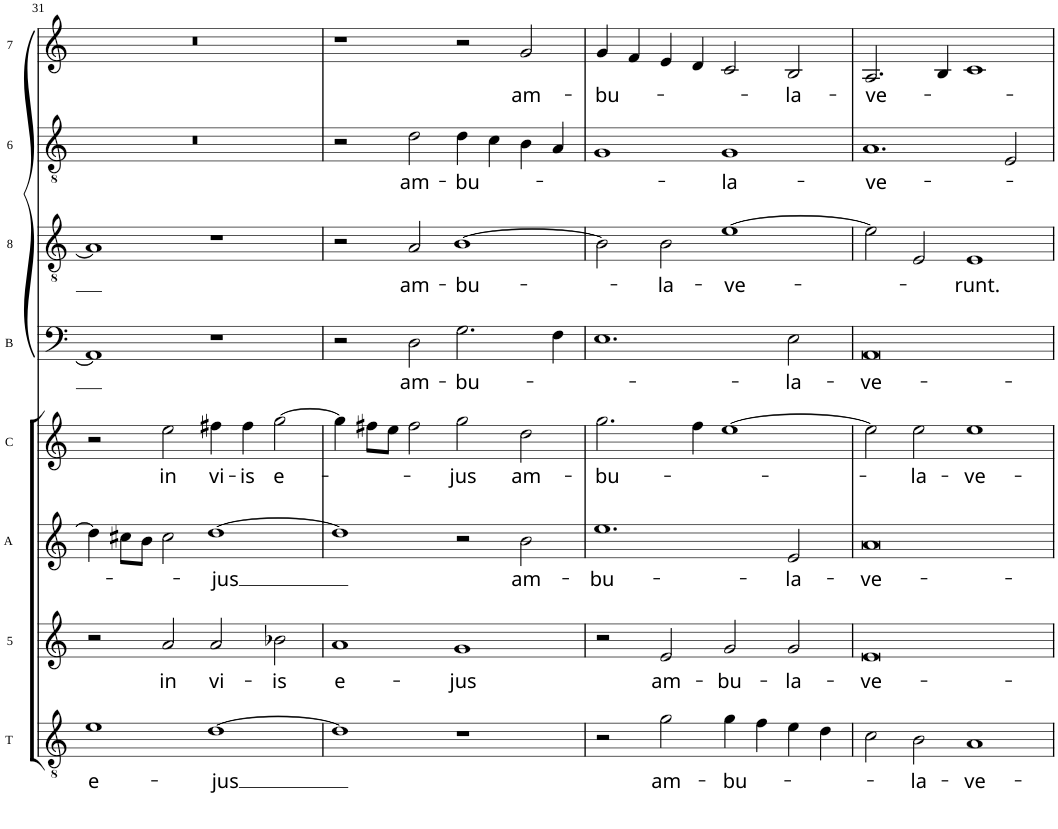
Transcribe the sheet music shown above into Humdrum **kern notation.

**kern	**text	**kern	**text	**kern	**text	**kern	**text	**kern	**text	**kern	**text	**kern	**text	**kern	**text
*part8	*part8	*part7	*part7	*part6	*part6	*part5	*part5	*part4	*part4	*part3	*part3	*part2	*part2	*part1	*part1
*staff8	*staff8	*staff7	*staff7	*staff6	*staff6	*staff5	*staff5	*staff4	*staff4	*staff3	*staff3	*staff2	*staff2	*staff1	*staff1
*I"Tenor	*	*I"Quinta	*	*I"Altus	*	*I"Cantus	*	*I"Basis	*	*I"Octava	*	*I"Sexta	*	*I"Septima	*
*I'T	*	*	*	*I'A	*	*I'C	*	*I'B	*	*	*	*	*	*	*
!!LO:PB:g=z
*clefGv2	*	*clefG2	*	*clefG2	*	*clefG2	*	*clefF4	*	*clefGv2	*	*clefGv2	*	*clefG2	*
*k[]	*	*k[]	*	*k[]	*	*k[]	*	*k[]	*	*k[]	*	*k[]	*	*k[]	*
*M4/2	*	*M4/2	*	*M4/2	*	*M4/2	*	*M4/2	*	*M4/2	*	*M4/2	*	*M4/2	*
=31	=31	=31	=31	=31	=31	=31	=31	=31	=31	=31	=31	=31	=31	=31	=31
!	!LO:LY:b	!	!	!	!	!	!	!	!	!	!	!	!	!	!
1e	e-	2r	.	4dd\]	.	2r	.	1AA]	.	1A]	.	0r	.	0r	.
.	.	.	.	8cc#X\L	.	.	.	.	.	.	.	.	.	.	.
.	.	.	.	8b\J	.	.	.	.	.	.	.	.	.	.	.
!	!	!	!LO:LY:b	!	!	!	!LO:LY:b	!	!	!	!	!	!	!	!
.	.	2a/	in	2cc#\	.	2ee\	in	.	.	.	.	.	.	.	.
!	!LO:LY:b	!	!LO:LY:b	!	!LO:LY:b	!	!LO:LY:b	!	!	!	!	!	!	!	!
[1d	-jus	2a/	vi-	[1dd	-jus	4ff#X\	vi-	1r	.	1r	.	.	.	.	.
!	!	!	!	!	!	!	!LO:LY:b	!	!	!	!	!	!	!	!
.	.	.	.	.	.	4ff#\	-is	.	.	.	.	.	.	.	.
!	!	!	!LO:LY:b	!	!	!	!LO:LY:b	!	!	!	!	!	!	!	!
.	.	2b-X\	-is	.	.	[2gg\	e-	.	.	.	.	.	.	.	.
=32	=32	=32	=32	=32	=32	=32	=32	=32	=32	=32	=32	=32	=32	=32	=32
!	!	!	!LO:LY:b	!	!	!	!	!	!	!	!	!	!	!	!
1d]	.	1a	e-	1dd]	.	4gg\]	.	2r	.	2r	.	2r	.	1r	.
.	.	.	.	.	.	8ff#X\L	.	.	.	.	.	.	.	.	.
.	.	.	.	.	.	8ee\J	.	.	.	.	.	.	.	.	.
!	!	!	!	!	!	!	!	!	!LO:LY:b	!	!LO:LY:b	!	!LO:LY:b	!	!
.	.	.	.	.	.	2ff#\	.	2D\	am-	2A/	am-	2d\	am-	.	.
!	!	!	!LO:LY:b	!	!	!	!LO:LY:b	!	!LO:LY:b	!	!LO:LY:b	!	!LO:LY:b	!	!
1r	.	1g	-jus	2r	.	2gg\	-jus	2.G\	-bu-	[1B	-bu-	4d\	-bu-	2r	.
.	.	.	.	.	.	.	.	.	.	.	.	4c\	.	.	.
!	!	!	!	!	!LO:LY:b	!	!LO:LY:b	!	!	!	!	!	!	!	!LO:LY:b
.	.	.	.	2b\	am-	2dd\	am-	.	.	.	.	4B\	.	2g/	am-
.	.	.	.	.	.	.	.	4F\	.	.	.	4A/	.	.	.
=33	=33	=33	=33	=33	=33	=33	=33	=33	=33	=33	=33	=33	=33	=33	=33
!	!	!	!	!	!LO:LY:b	!	!LO:LY:b	!	!	!	!	!	!	!	!LO:LY:b
2r	.	2r	.	1.ee	-bu-	2.gg\	-bu-	1.E	.	2B\]	.	1G	.	4g/	-bu-
.	.	.	.	.	.	.	.	.	.	.	.	.	.	4f/	.
!	!LO:LY:b	!	!LO:LY:b	!	!	!	!	!	!	!	!LO:LY:b	!	!	!	!
2g\	am-	2e/	am-	.	.	.	.	.	.	2B\	-la-	.	.	4e/	.
.	.	.	.	.	.	4ff\	.	.	.	.	.	.	.	4d/	.
!	!LO:LY:b	!	!LO:LY:b	!	!	!	!	!	!	!	!LO:LY:b	!	!LO:LY:b	!	!
4g\	-bu-	2g/	-bu-	.	.	[1ee	.	.	.	[1e	-ve-	1G	-la-	2c/	.
4f\	.	.	.	.	.	.	.	.	.	.	.	.	.	.	.
!	!	!	!LO:LY:b	!	!LO:LY:b	!	!	!	!LO:LY:b	!	!	!	!	!	!LO:LY:b
4e\	.	2g/	-la-	2e/	-la-	.	.	2E\	-la-	.	.	.	.	2B/	-la-
4d\	.	.	.	.	.	.	.	.	.	.	.	.	.	.	.
=34	=34	=34	=34	=34	=34	=34	=34	=34	=34	=34	=34	=34	=34	=34	=34
!	!	!	!LO:LY:b	!	!LO:LY:b	!	!	!	!LO:LY:b	!	!	!	!LO:LY:b	!	!LO:LY:b
2c\	.	0e	-ve-	0a	-ve-	2ee\]	.	0AA	-ve-	2e\]	.	1.A	-ve-	2.A/	-ve-
!	!LO:LY:b	!	!	!	!	!	!LO:LY:b	!	!	!	!	!	!	!	!
2B\	-la-	.	.	.	.	2ee\	-la-	.	.	2E/	.	.	.	.	.
.	.	.	.	.	.	.	.	.	.	.	.	.	.	4B/	.
!	!LO:LY:b	!	!	!	!	!	!LO:LY:b	!	!	!	!LO:LY:b	!	!	!	!
1A	-ve-	.	.	.	.	1ee	-ve-	.	.	1E	-runt.	.	.	1c	.
.	.	.	.	.	.	.	.	.	.	.	.	2E/	.	.	.
=	=	=	=	=	=	=	=	=	=	=	=	=	=	=	=
*-	*-	*-	*-	*-	*-	*-	*-	*-	*-	*-	*-	*-	*-	*-	*-
